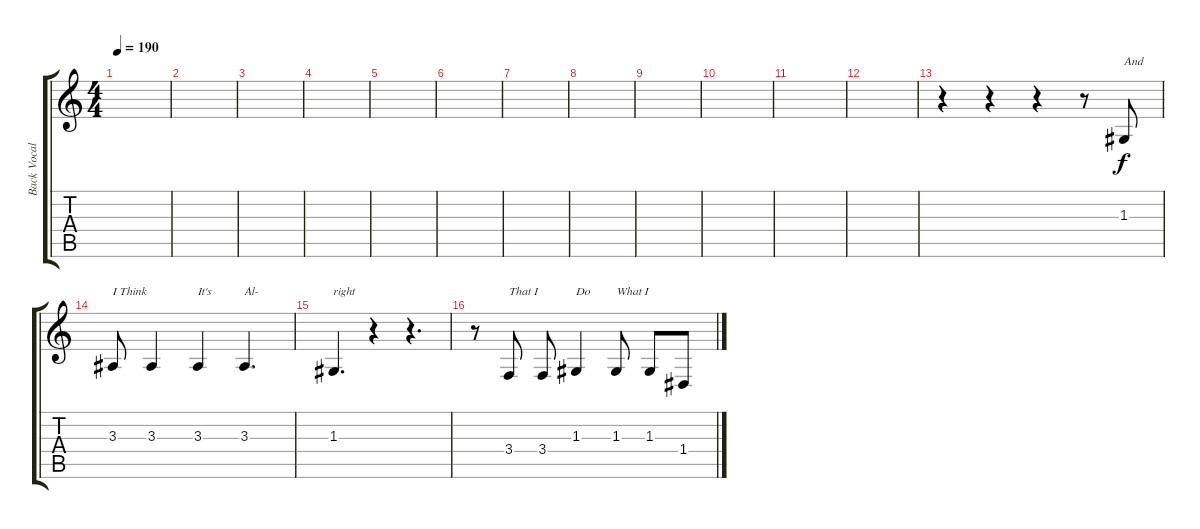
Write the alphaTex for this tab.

\track ("Back Vocals" "Back Vocal") {instrument altosax}
\staff {score tabs}
\tuning (E4 B3 G3 D3 A2 E2) {hide}
\ts (4 4)
\tempo 190
\clef g2
\ks c
|
|
|
|
|
|
|
|
|
|
|
|
r.4 r.4 r.4 r.8 1.3.8{txt "And"} |
3.3.8{txt "I Think"} 3.3.4 3.3.4{txt "It's"} 3.3.4{d txt "Al-"} |
1.3.4{d txt "right"} r.4 r.4{d} |
r.8 3.4.8{txt "That I"} 3.4.8 1.3.4{txt "Do"} 1.3.8{txt "What I "} 1.3.8 1.4.8
